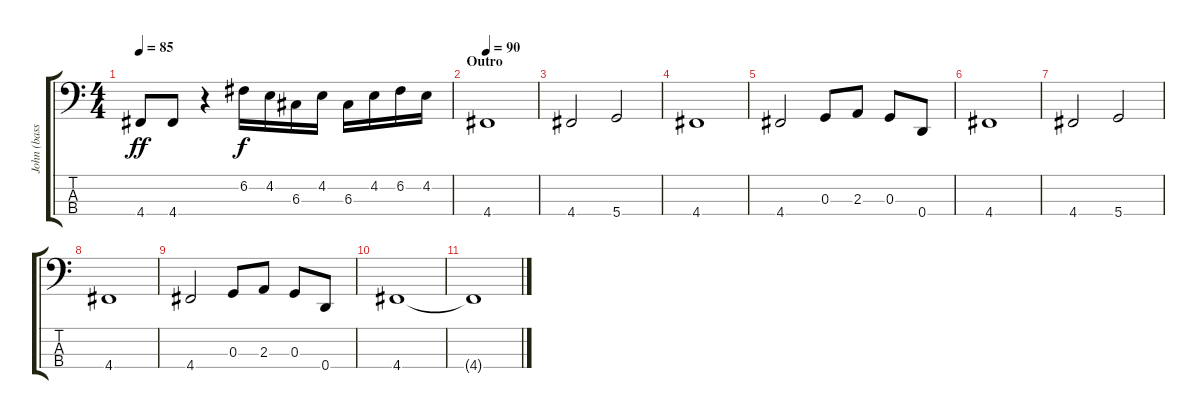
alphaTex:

\track ("John (basse)" "John (bass") {instrument electricbassfinger}
\staff {score tabs}
\tuning (F2 C2 G1 D1) {hide}
\ts (4 4)
\tempo 85
\clef f4
\ks c
4.4.8{dy ff} 4.4.8 r.4 6.2.16{dy f} 4.2.16 6.3.16 4.2.16 6.3.16 4.2.16 6.2.16 4.2.16 |
\section ("" "Outro")
\tempo 90
4.4.1 |
4.4.2 5.4.2 |
4.4.1 |
4.4.2 0.3.8 2.3.8 0.3.8 0.4.8 |
4.4.1 |
4.4.2 5.4.2 |
4.4.1 |
4.4.2 0.3.8 2.3.8 0.3.8 0.4.8 |
4.4.1{volume 0} |
4.4{t}.1
